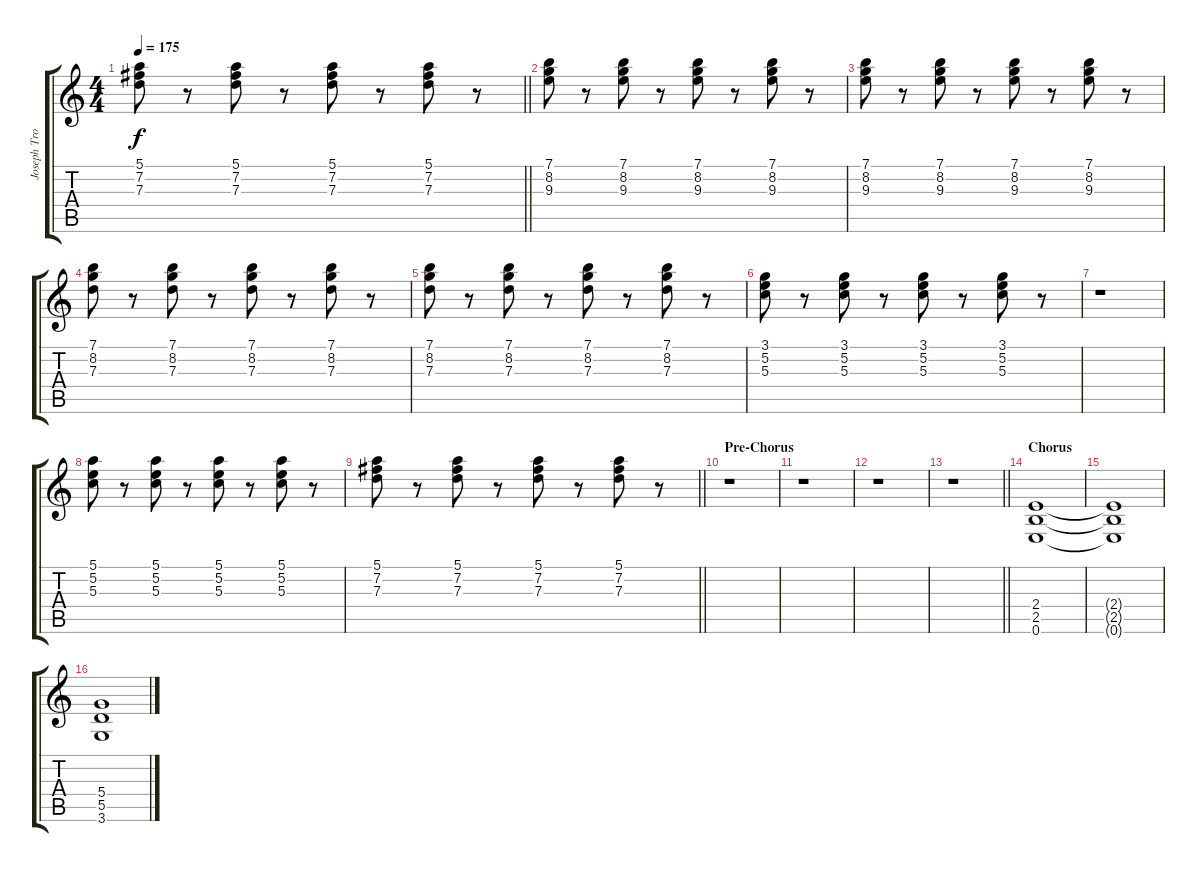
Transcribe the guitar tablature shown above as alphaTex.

\track ("Joseph Trohman (Lead Guitar)" "Joseph Tro") {instrument distortionguitar}
\staff {score tabs}
\tuning (E4 B3 G3 D3 A2 E2) {hide}
\ts (4 4)
\tempo 175
\clef g2
\barLineRight lightlight
\ks c
(5.1 7.2 7.3).8{dy f} r.8 (5.1 7.2 7.3).8 r.8 (5.1 7.2 7.3).8 r.8 (5.1 7.2 7.3).8 r.8 |
(7.1 8.2 9.3).8 r.8 (7.1 8.2 9.3).8 r.8 (7.1 8.2 9.3).8 r.8 (7.1 8.2 9.3).8 r.8 |
(7.1 8.2 9.3).8 r.8 (7.1 8.2 9.3).8 r.8 (7.1 8.2 9.3).8 r.8 (7.1 8.2 9.3).8 r.8 |
(7.1 8.2 7.3).8 r.8 (7.1 8.2 7.3).8 r.8 (7.1 8.2 7.3).8 r.8 (7.1 8.2 7.3).8 r.8 |
(7.1 8.2 7.3).8 r.8 (7.1 8.2 7.3).8 r.8 (7.1 8.2 7.3).8 r.8 (7.1 8.2 7.3).8 r.8 |
(3.1 5.2 5.3).8 r.8 (3.1 5.2 5.3).8 r.8 (3.1 5.2 5.3).8 r.8 (3.1 5.2 5.3).8 r.8 |
r.1 |
(5.1 5.2 5.3).8 r.8 (5.1 5.2 5.3).8 r.8 (5.1 5.2 5.3).8 r.8 (5.1 5.2 5.3).8 r.8 |
\barLineRight lightlight
(5.1 7.2 7.3).8 r.8 (5.1 7.2 7.3).8 r.8 (5.1 7.2 7.3).8 r.8 (5.1 7.2 7.3).8 r.8 |
\section ("" "Pre-Chorus")
r.1 |
r.1 |
r.1 |
\barLineRight lightlight
r.1 |
\section ("" "Chorus")
(2.4 2.5 0.6).1 |
(2.4{t} 2.5{t} 0.6{t}).1 |
(5.4 5.5 3.6).1
